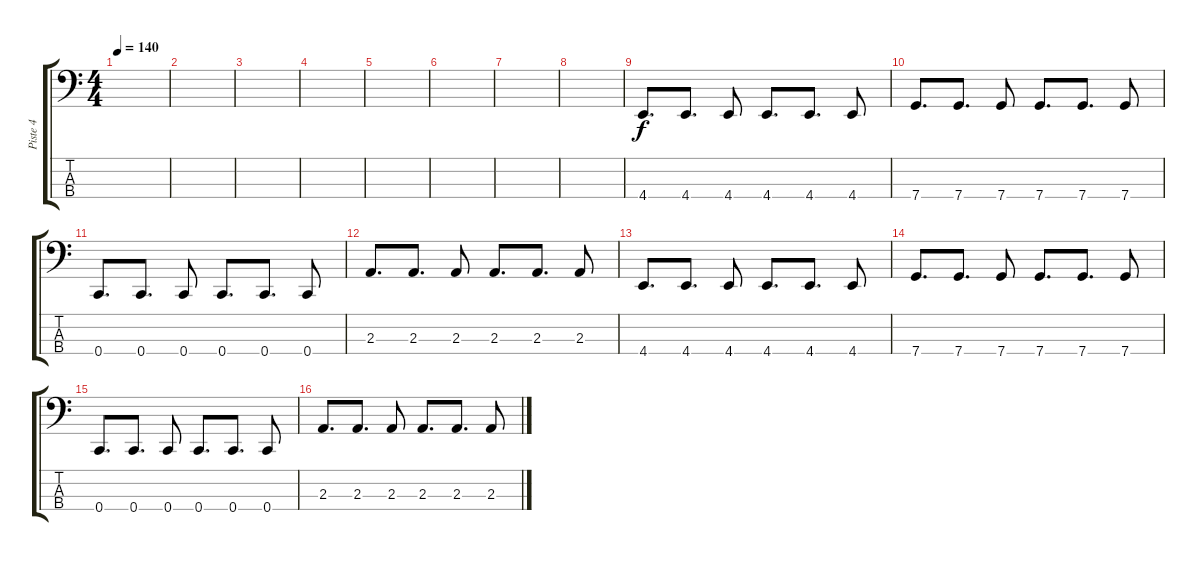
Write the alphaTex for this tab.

\track ("Piste 4" "Piste 4") {instrument electricbassfinger}
\staff {score tabs}
\tuning (F2 C2 G1 C1) {hide}
\ts (4 4)
\tempo 140
\clef f4
\ks c
|
|
|
|
|
|
|
|
4.4.8{d} 4.4.8{d} 4.4.8 4.4.8{d} 4.4.8{d} 4.4.8 |
7.4.8{d} 7.4.8{d} 7.4.8 7.4.8{d} 7.4.8{d} 7.4.8 |
0.4.8{d} 0.4.8{d} 0.4.8 0.4.8{d} 0.4.8{d} 0.4.8 |
2.3.8{d} 2.3.8{d} 2.3.8 2.3.8{d} 2.3.8{d} 2.3.8 |
4.4.8{d} 4.4.8{d} 4.4.8 4.4.8{d} 4.4.8{d} 4.4.8 |
7.4.8{d} 7.4.8{d} 7.4.8 7.4.8{d} 7.4.8{d} 7.4.8 |
0.4.8{d} 0.4.8{d} 0.4.8 0.4.8{d} 0.4.8{d} 0.4.8 |
2.3.8{d} 2.3.8{d} 2.3.8 2.3.8{d} 2.3.8{d} 2.3.8
